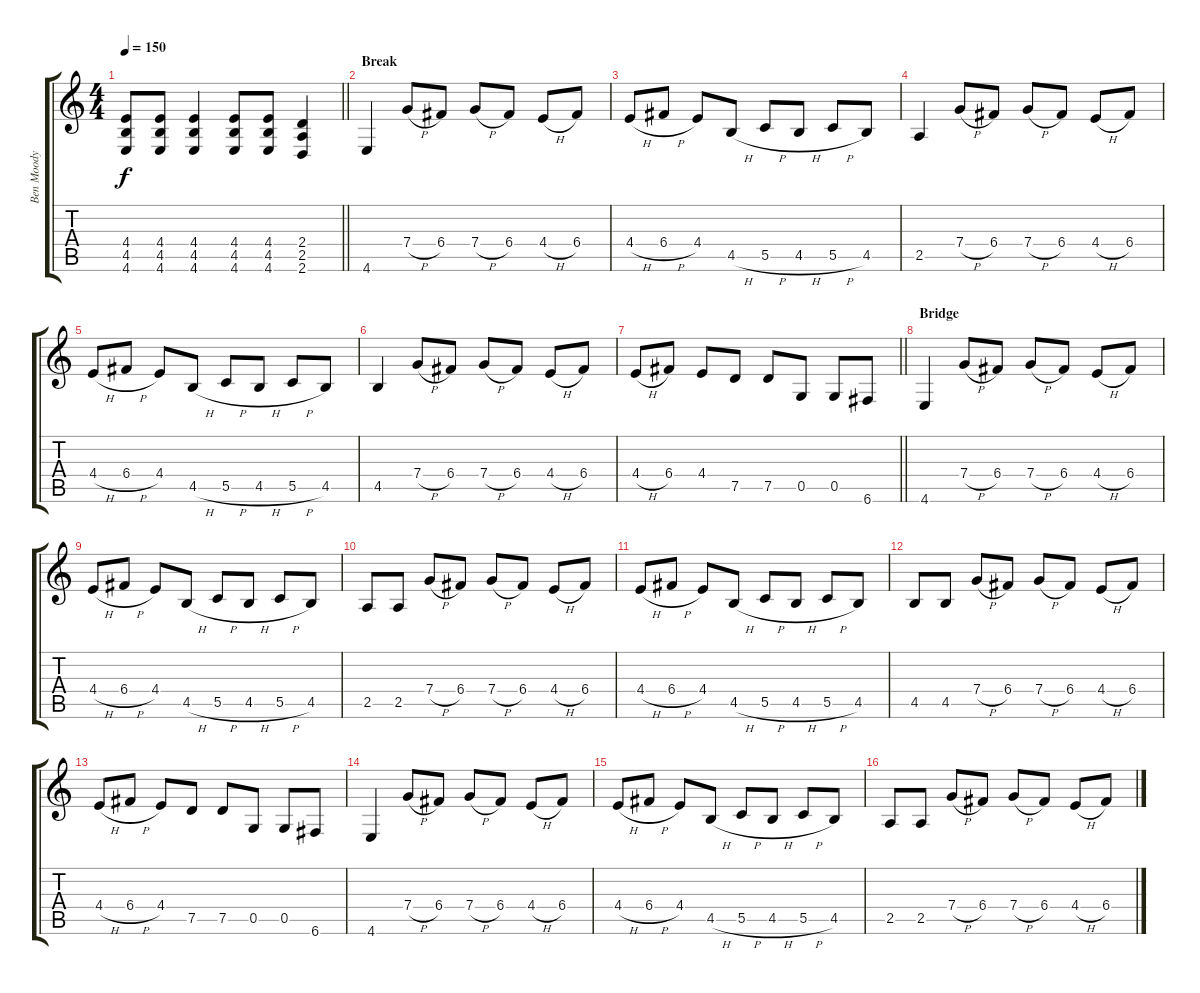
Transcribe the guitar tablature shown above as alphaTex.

\track ("Ben Moody" "Ben Moody") {instrument distortionguitar}
\staff {score tabs}
\tuning (D4 A3 F3 C3 G2 C2) {hide}
\ts (4 4)
\tempo 150
\clef g2
\barLineRight lightlight
\ks c
(4.4{t} 4.5{t} 4.6{t}).8{dy f} (4.4 4.5 4.6).8 (4.4 4.5 4.6).4 (4.4 4.5 4.6).8 (4.4 4.5 4.6).8 (2.4 2.5 2.6).4 |
\section ("" "Break")
4.6.4 7.4{h}.8 6.4.8 7.4{h}.8 6.4.8 4.4{h}.8 6.4.8 |
4.4{h}.8 6.4{h}.8 4.4.8 4.5{h}.8 5.5{h}.8 4.5{h}.8 5.5{h}.8 4.5.8 |
2.5.4 7.4{h}.8 6.4.8 7.4{h}.8 6.4.8 4.4{h}.8 6.4.8 |
4.4{h}.8 6.4{h}.8 4.4.8 4.5{h}.8 5.5{h}.8 4.5{h}.8 5.5{h}.8 4.5.8 |
4.5.4 7.4{h}.8 6.4.8 7.4{h}.8 6.4.8 4.4{h}.8 6.4.8 |
\barLineRight lightlight
4.4{h}.8 6.4.8 4.4.8 7.5.8 7.5.8 0.5.8 0.5.8 6.6.8 |
\section ("" "Bridge")
4.6.4 7.4{h}.8 6.4.8 7.4{h}.8 6.4.8 4.4{h}.8 6.4.8 |
4.4{h}.8 6.4{h}.8 4.4.8 4.5{h}.8 5.5{h}.8 4.5{h}.8 5.5{h}.8 4.5.8 |
2.5.8 2.5.8 7.4{h}.8 6.4.8 7.4{h}.8 6.4.8 4.4{h}.8 6.4.8 |
4.4{h}.8 6.4{h}.8 4.4.8 4.5{h}.8 5.5{h}.8 4.5{h}.8 5.5{h}.8 4.5.8 |
4.5.8 4.5.8 7.4{h}.8 6.4.8 7.4{h}.8 6.4.8 4.4{h}.8 6.4.8 |
4.4{h}.8 6.4{h}.8 4.4.8 7.5.8 7.5.8 0.5.8 0.5.8 6.6.8 |
4.6.4 7.4{h}.8 6.4.8 7.4{h}.8 6.4.8 4.4{h}.8 6.4.8 |
4.4{h}.8 6.4{h}.8 4.4.8 4.5{h}.8 5.5{h}.8 4.5{h}.8 5.5{h}.8 4.5.8 |
2.5.8 2.5.8 7.4{h}.8 6.4.8 7.4{h}.8 6.4.8 4.4{h}.8 6.4.8
